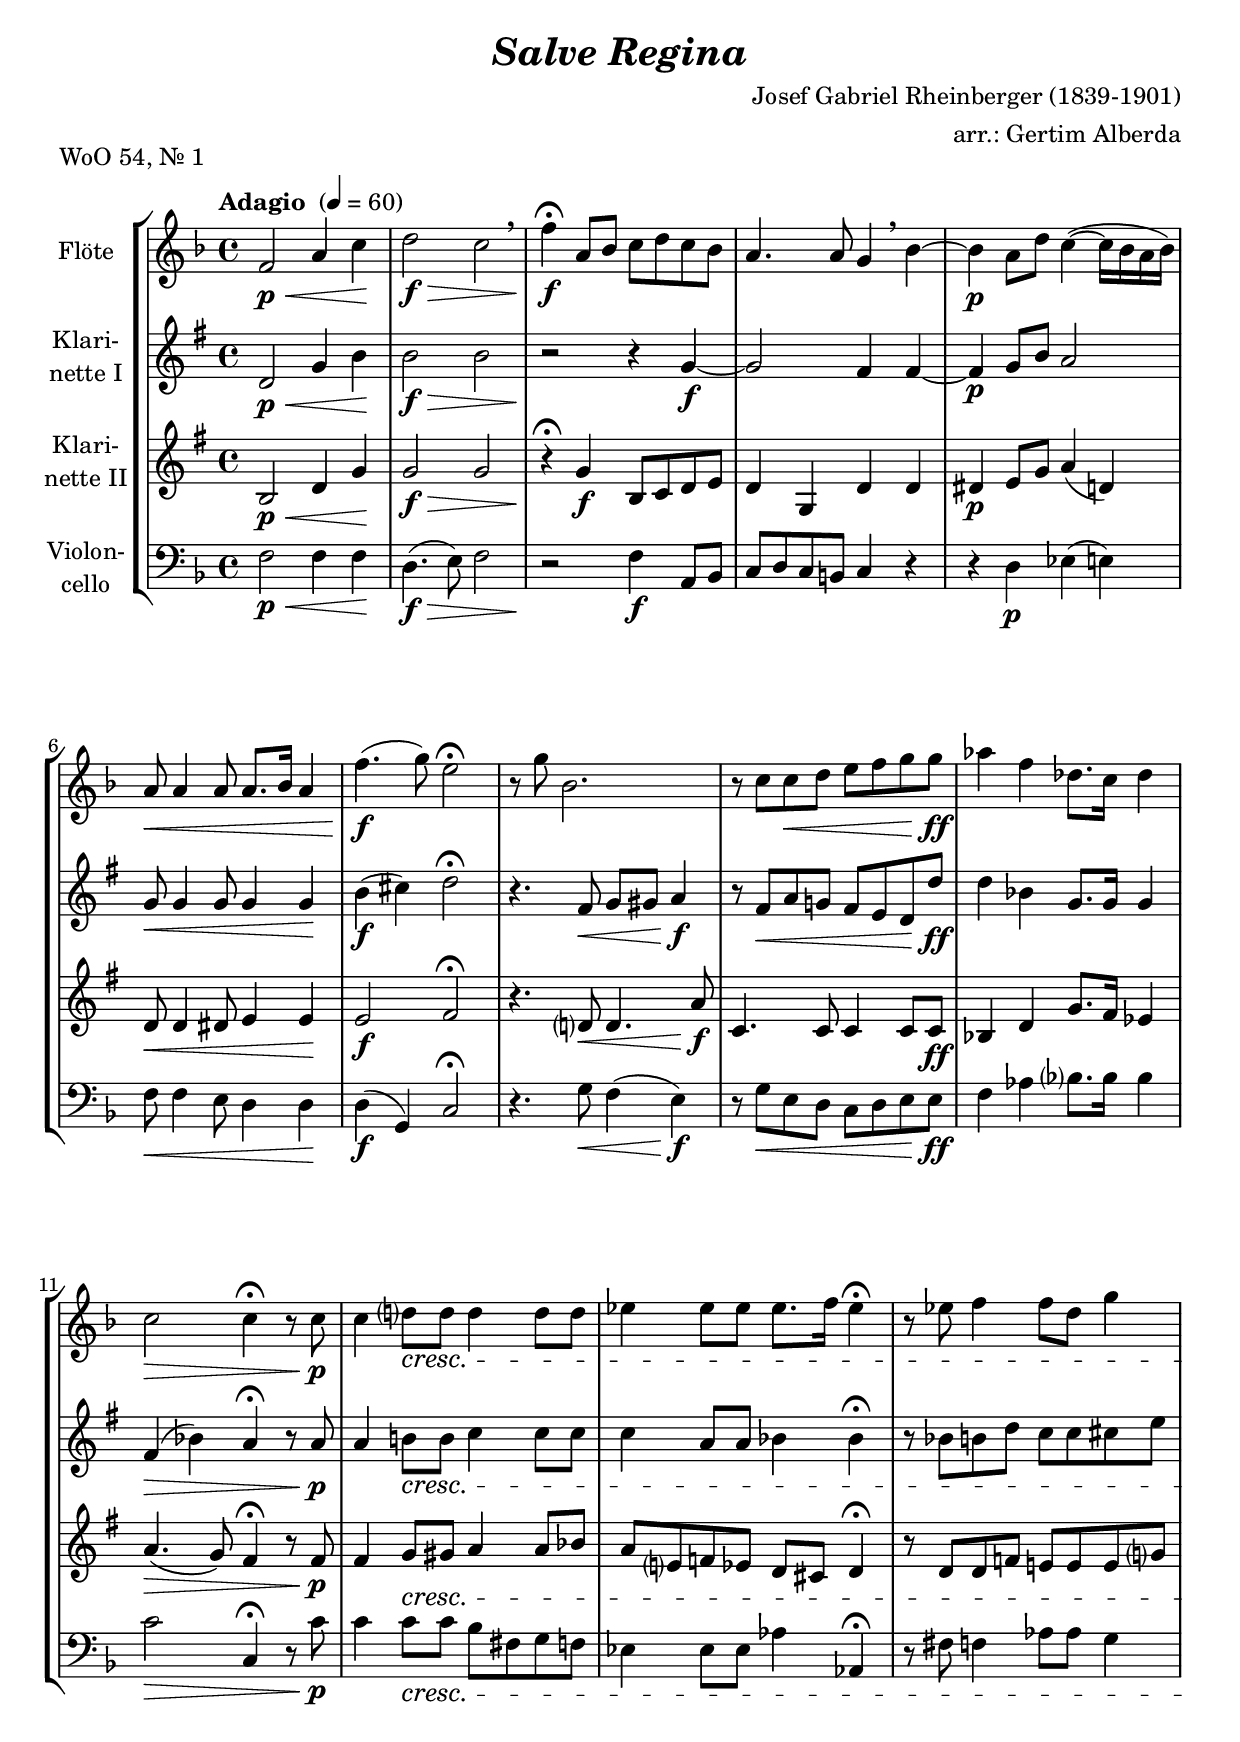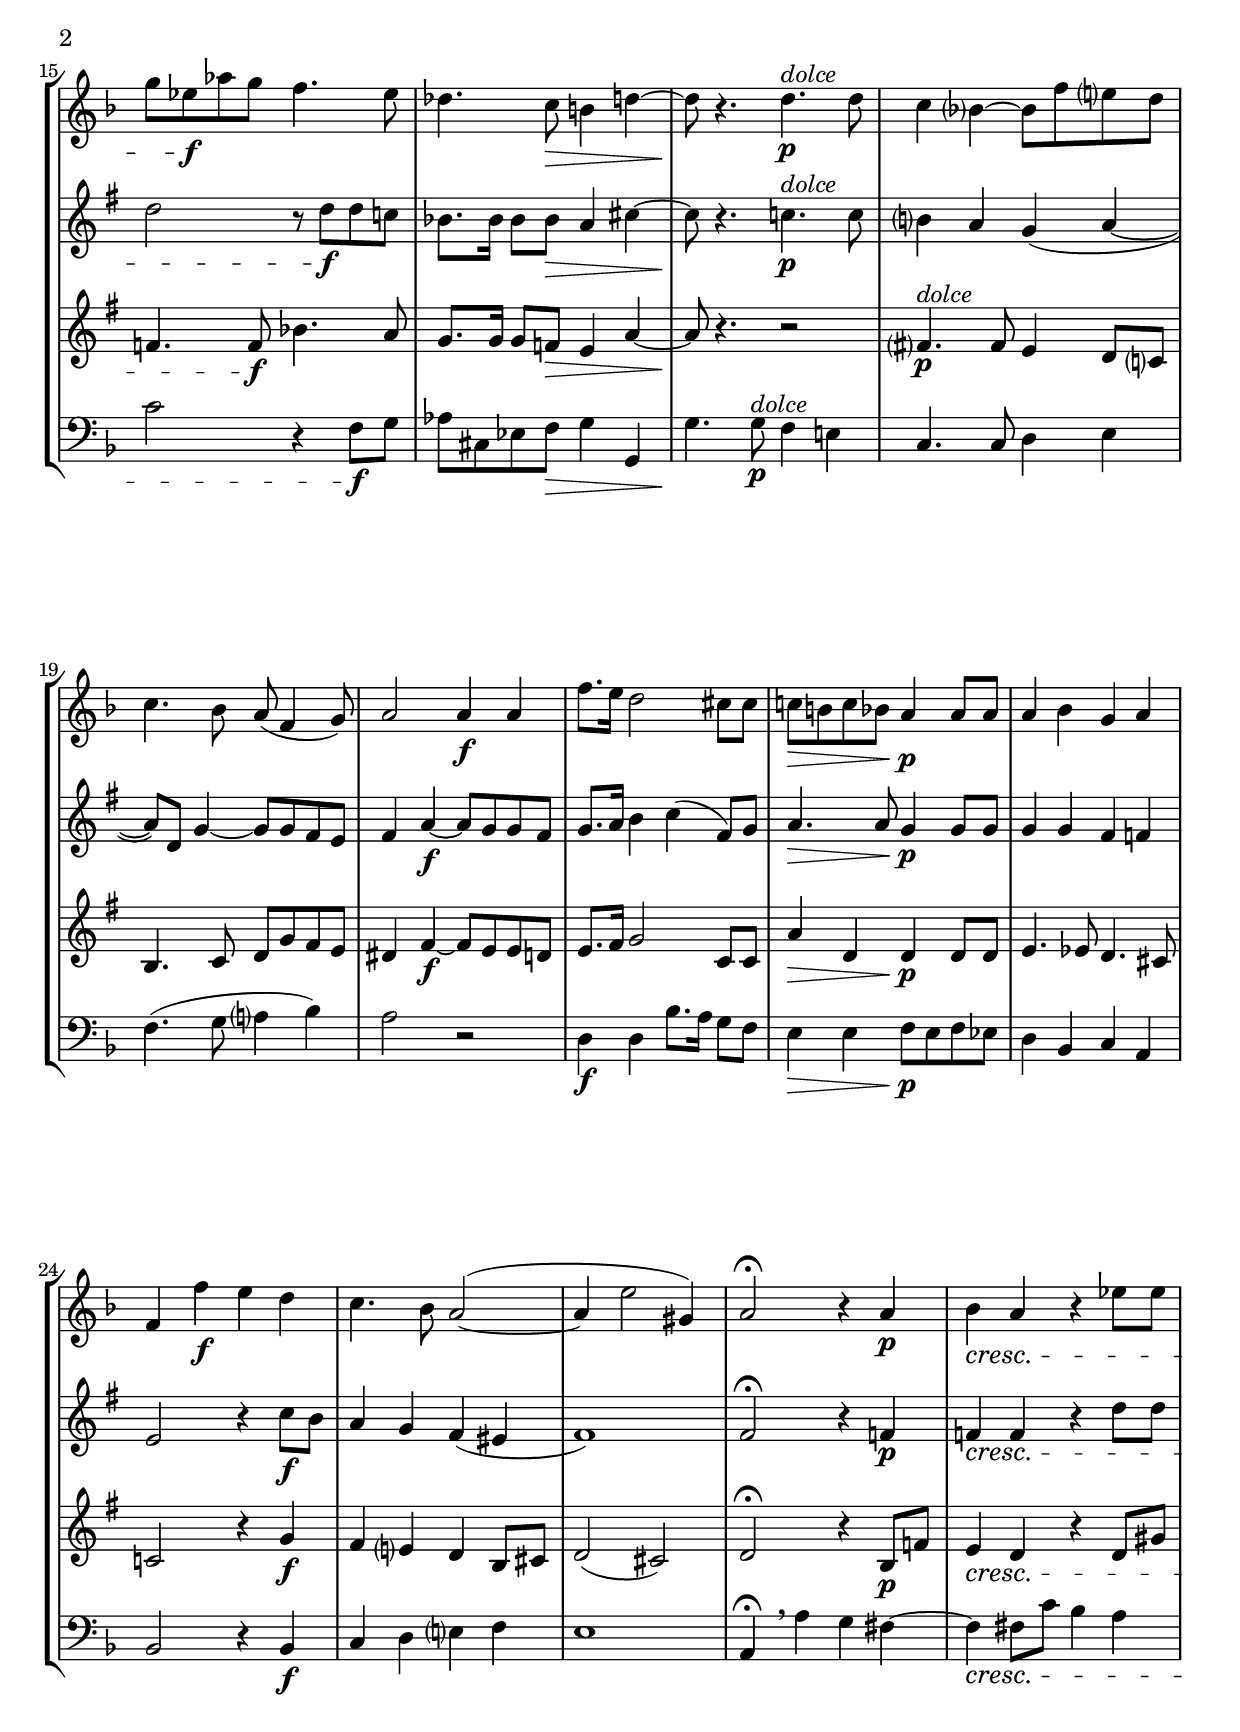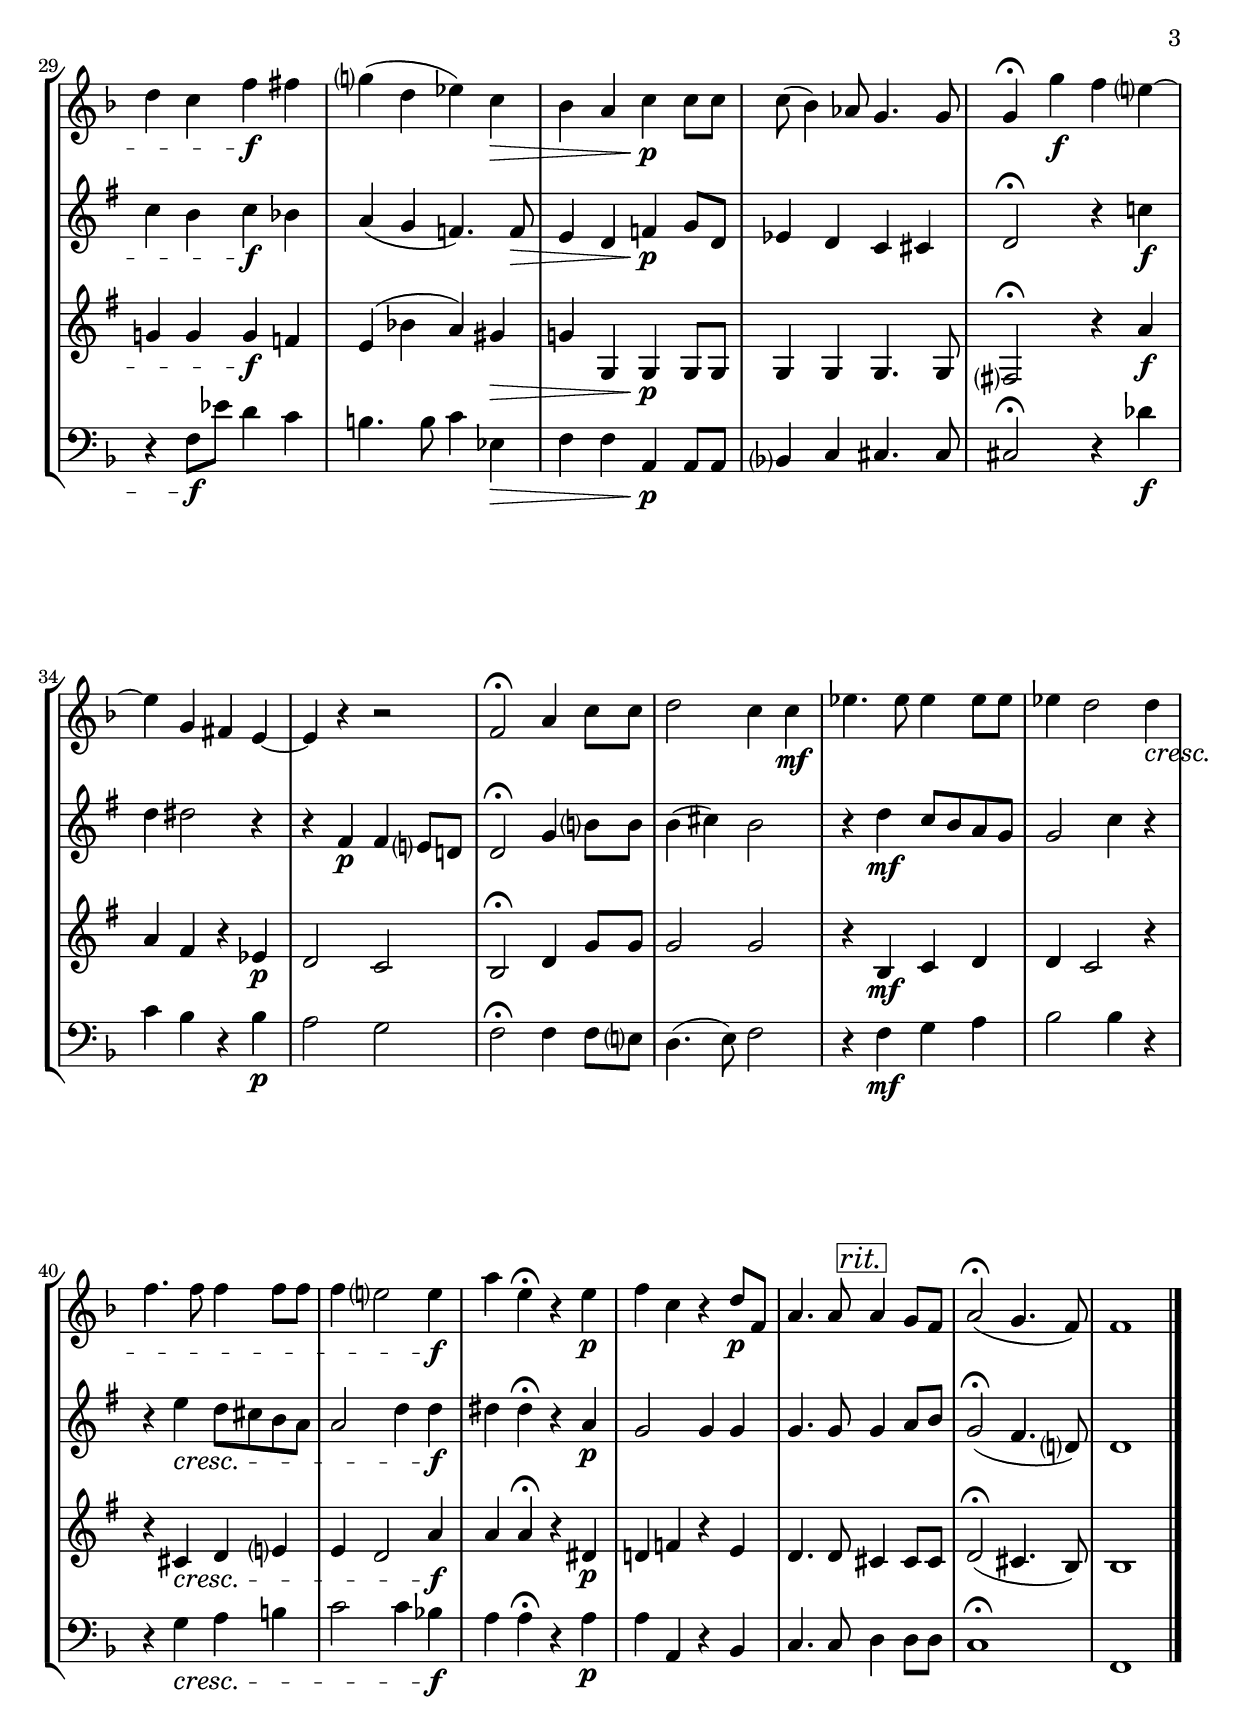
\version "2.18.2"
\include "deutsch.ly"
  
#(set-global-staff-size 21)

\header {
  title     = \markup \bold \italic "Salve Regina"
  composer  = "Josef Gabriel Rheinberger (1839-1901)"
  arranger  = "arr.: Gertim Alberda"
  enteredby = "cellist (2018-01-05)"
  piece     = "WoO 54, Nr. 1"
}

voiceconsts = {
  \key c \minor
  \time 4/4
  \clef "treble"
%  \numericTimeSignature
  \compressFullBarRests
  % Set default beaming for all staves
% \set Timing.beamExceptions = #'()
% \set Timing.baseMoment     = #(ly:make-moment 1 4)
% \set Timing.beatStructure  = #'(1 1 1)
  \tempo "Adagio " 4=60
}

micl = "clarinet"
mifl = "flute"
miob = "oboe"
mifh = "french horn"
misx = "tenor sax"
mist = "string ensemble 1"
miba = "cello"

dolc = \markup \italic "dolce"
rit  = \mark \markup \box \italic "rit."

va = \relative c' {
  \voiceconsts

  es2\p\< g4 b\!
  c2\f\> b \breathe
  es4\fermata\!\f g,8 as b c b as
  g4. g8 f4 \breathe as~
  as\p g8 c b4(~ b16 as g as)

  g8\< g4 g8 g8. as16 g4
  es'4.(\!\f f8) d2\fermata
  r8 f as,2.
  r8 b b\< c d es f f\!\ff
  ges4 es ces8. b16 ces4

  b2\> b4\fermata r8 b\!\p
  b4 c?8\cresc c c4 c8 c
  des4 des8 des des8. es16 des4\fermata
  r8 des es4 es8 c f4

  f8 des\f ges f es4. des8
  ces4. b8\> a4 c~
  c8\! r4. c4.^\dolc\p c8
  b4 as?~ as8 es' d? c
  b4. as8 g( es4 f8)

  g2 g4\f g
  es'8. d16 c2 h8 h
  b!\> a b as g4\!\p g8 g
  g4 as f g
  es es'\f d c

  b4. as8 g2(~
  g4 d'2 fis,4)
  g2\fermata r4 g\p
  as\cresc g r des'8 des
  c4 b es\f e
  f?( c des) b\>

  as g b\!\p b8 b
  b( as4) ges8 f4. f8
  f4\fermata f'\f es d?~
  d f, e d~
  d r r2

  es\fermata g4 b8 b
  c2 b4 b\mf
  des4. des8 des4 des8 des
  des4 c2 c4\cresc
  es4. es8 es4 es8 es
  es4 d?2 d4\f

  g d\fermata r d\p
  es b r c8\p es,
  g4. g8 \rit g4 f8 es
  g2(\fermata f4. es8)
  es1 \bar "|."
}

vb = \relative c' {
  \voiceconsts

  b2\p\< es4 g\!
  g2\f\> g
  r\! r4 es~\f
  es2 d4 d~
  d\p es8 g f2
  es8\< es4 es8 es4 es\!
  g4(\f a) b2\fermata

  r4. d,8\< es e f4\!\f
  r8 d\< f es! d c b b'\!\ff
  b4 ges es8. es16 es4
  d(\> ges) f\fermata r8 f\!\p

  f4 g!8\cresc g as4 as8 as
  as4 f8 f ges4 ges\fermata
  r8 ges g b as as a c
  b2 r8 b\f b as!

  ges8. ges16 ges8 ges\> f4 a~
  a8\! r4. as^\dolc\p as8
  g?4 f es( f~
  f8) b, es4~ es8 es d c

  d4 f~\f f8 es es d
  es8. f16 g4 as( d,8) es
  f4.\> f8 es4\!\p es8 es
  es4 es d des
  c2 r4 as'8\f g

  f4 es d( cis
  d1)
  d2\fermata r4 des\p
  des\cresc des r b'8 b
  as4 g as\f ges
  f( es des4.) des8\>

  c4 b des\!\p es8 b
  ces4 b as a
  b2\fermata r4 as'!\f
  b h2 r4
  r d,\p d c?8 b!
  b2\fermata es4 g?8 g

  g4( a) g2
  r4 b\mf as8 g f es
  es2 as4 r
  r c\cresc b8 a g f
  f2 b4 b\f
  h h\fermata r f\p
  es2 es4 es

  es4. es8 \rit es4 f8 g
  es2(\fermata d4. b?8)
  b1 \bar "|."
}

vc = \relative c' {
  \voiceconsts

  g2\p\< b4 es\!
  es2\f\> es
  r4\fermata\! es\f g,8 as b c
  b4 es, b' b
  h\p c8 es f4( b,)

  b8\< b4 h8 c4 c\!
  c2\f d\fermata
  r4. b?8\< b4. f'8\!\f
  as,4. as8 as4 as8 as\ff
  ges4 b es8. d16 ces4

  f4.(\> es8) d4\fermata r8 d\!\p
  d4 es8\cresc e f4 f8 ges
  f c? des ces b a b4\fermata

  r8 b b des c! c c es?
  des4. des8\f ges4. f8
  es8. es16 es8 des\> c4 f~
  f8\! r4. r2
  d?4.^\dolc\p d8 c4 b8 as?

  g4. as8 b es d c
  h4 d~\f d8 c c b
  c8. d16 es2 as,8 as
  f'4\> b, b\!\p b8 b
  c4. ces8 b4. a8

  as!2 r4 es'\f
  d c? b g8 a
  b2( a)
  b\fermata r4 g8\p des'
  c4\cresc b r b8 e

  es!4 es es\f des
  c( ges' f) e\>
  es! es, es\!\p es8 es
  es4 es es4. es8
  d?2\fermata r4 f'\f

  f d r ces\p
  b2 as
  g\fermata b4 es8 es
  es2 es
  r4 g,\mf as b
  b as2 r4
  r a\cresc b c?

  c b2 f'4\f
  f f\fermata r h,\p
  b! des r c
  b4. b8 \rit a4 a8 a
  b2(\fermata a4. g8)
  g1 \bar "|."
}

vd = \relative c {
  \voiceconsts
  \clef "bass"

  es2\p\< es4 es\!
  c4.(\f\> d8) es2
  r\! es4\f g,8 as
  b c b a b4 r
  r c\p des( d)

  es8\< es4 d8 c4 c\!
  c(\f f,) b2\fermata
  r4. f'8\< es4( d)\!\f
  r8 f\< d c b c d d\!\ff
  es4 ges as?8. as16 as4

  b2\> b,4\fermata r8 b'\!\p
  b4 b8\cresc b as e f es
  des4 des8 des ges4 ges,\fermata
  r8 e' es4 ges8 ges f4

  b2 r4 es,8\!\f f
  ges h, des es\> f4 f,
  f'4.\! f8^\dolc\p es4 d!
  b4. b8 c4 d
  es4.( f8 g?4 as)
  g2 r

  c,4\f c as'8. g16 f8 es
  d4\> d es8\!\p d es des
  c4 as b g
  as2 r4 as\f
  b c d? es
  d1

  g,4\fermata \breathe g' f e~
  e\cresc e8 b' as4 g
  r4 es8\f des' c4 b
  a4. a8 b4 des,\>

  es es g,\!\p g8 g
  as?4 b h4. h8
  h2\fermata r4 ces'\f
  b as r as\p
  g2 f
  es\fermata es4 es8 d?

  c4.( d8) es2
  r4 es\mf f g
  as2 as4 r
  r f\cresc g a
  b2 b4 as!\f
  g g\fermata r g\p
  g g, r as

  b4. b8 \rit c4 c8 c
  b1\fermata
  es, \bar "|."
}


music = \new StaffGroup <<
      \new Staff {
	\set Staff.midiInstrument = \mifl
	\set Staff.instrumentName = \markup \center-column { "Flöte" }
	\transpose c d { \va }
      }

      \new Staff {
	\set Staff.midiInstrument = \micl
	\set Staff.instrumentName = \markup \center-column { "Klari-" "nette I" }
	\transpose c e { \vb }
      }

      \new Staff {
	\set Staff.midiInstrument = \micl
	\set Staff.instrumentName = \markup \center-column { "Klari-" "nette II" }
	\transpose c e { \vc }
      }

      \new Staff {
	\set Staff.midiInstrument = \miba
	\set Staff.instrumentName = \markup \center-column { "Violon-" "cello" }
	\transpose c d { \vd }
      }
>>

\book {
  \score {
    \music
    \layout {}
  }

  \score {
    \unfoldRepeats \music

    \midi {
      \context {
        \Score
      }
    }
  }
}
